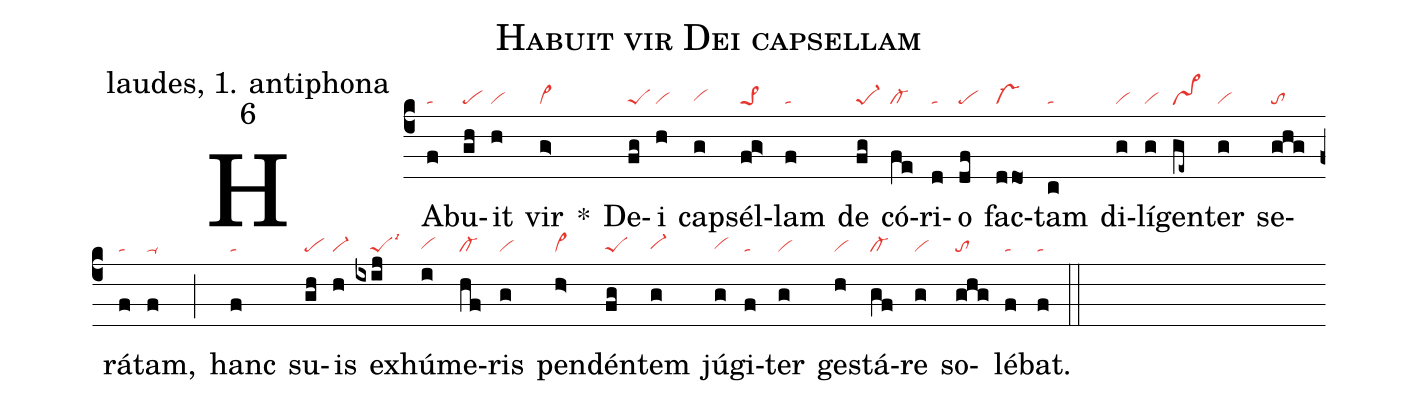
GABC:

name: Habuit vir Dei capsellam;
office-part: laudes, 1. antiphona;
mode: 6;
nabc-lines: 1;
%%
(c4)
HA(f|ta)bu(gh|pe)it(h|vi) vir(g>|vi>) *()
De(fg|peS)i(h|vi) cap(g|vihg)sél(fg>|pe>1)lam(f|ta) de(fg|pe-1) có(fe|cl-)ri(d|ta)o(df|pe) fac(ddo1|vs-)tam(c|ta) di(g|vi)lí(g|vi)gen(ge~|vs>)ter(g|vi) se(ghg|to)rá(f|ta)tam,(f|ta-) (;)
hanc(f|ta) su(gh|pe)is(h|vi-) ex(ixij|////peSlsi3)hú(i|vihg)me(hf|cl-)ris(g|vi) pen(h>|vi>)dén(fg|peS)tem(g|vi-hg) jú(g|vihg)gi(f|ta)ter(g|vi) ges(h|vi)tá(gf|cl-)re(g|vi) so(ghg|to)lé(f|ta)bat.(f|ta) (::)
